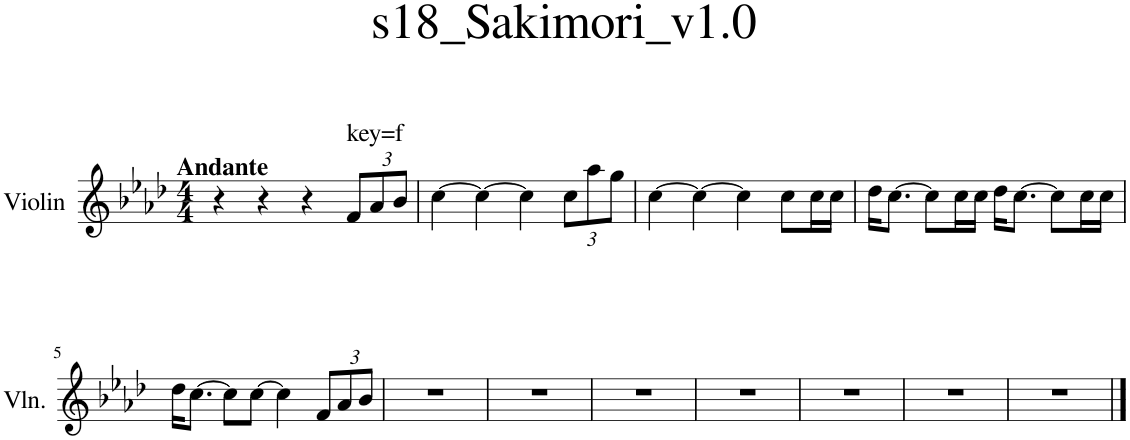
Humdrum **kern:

**kern	**harte
*part1	*part1
*staff1	*
*I"Violin	*
*I'Vln.	*
*clefG2	*
*k[b-e-a-d-]	*
*M4/4	*
=1	=1
!LO:TX:a:B:t=Andante	!
4r	.
4r	.
4r	.
*Xbrackettup	*
!	!LO:H:kt=key=f
12f/L	N
12a-/	.
12b-/J	.
=2	=2
[4cc\	.
4cc\_	.
4cc\]	.
12cc\L	.
12aa-\	.
12gg\J	.
=3	=3
[4cc\	.
4cc\_	.
4cc\]	.
8cc\L	.
16cc\L	.
16cc\JJ	.
=4	=4
16dd-\KL	.
[8.cc\J	.
8cc\L]	.
16cc\L	.
16cc\JJ	.
16dd-\KL	.
[8.cc\J	.
8cc\L]	.
16cc\L	.
16cc\JJ	.
!!LO:LB:g=z
=5	=5
16dd-\KL	.
[8.cc\J	.
8cc\L]	.
[8cc\J	.
4cc\]	.
12f/L	.
12a-/	.
12b-/J	.
=6	=6
1r	.
=7	=7
1r	.
=8	=8
1r	.
=9	=9
1r	.
=10	=10
1r	.
=11	=11
1r	.
=12	=12
1r	.
==	==
*-	*-
